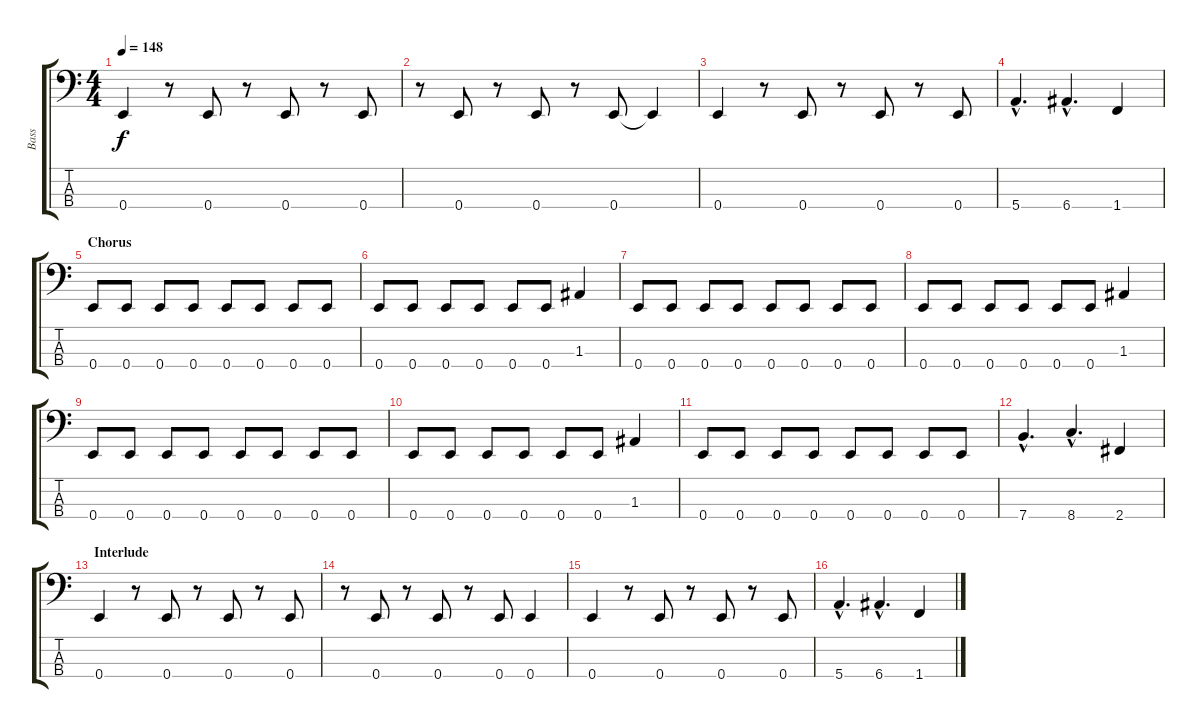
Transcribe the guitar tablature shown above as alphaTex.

\track ("Bass" "Bass") {instrument slapbass2}
\staff {score tabs}
\tuning (G2 D2 A1 E1) {hide}
\ts (4 4)
\tempo 148
\clef f4
\ks c
0.4.4{dy f} r.8 0.4.8 r.8 0.4.8 r.8 0.4.8 |
r.8 0.4.8 r.8 0.4.8 r.8 0.4.8 0.4{t}.4 |
0.4.4 r.8 0.4.8 r.8 0.4.8 r.8 0.4.8 |
5.4{hac}.4{d} 6.4{hac}.4{d} 1.4.4 |
\section ("" "Chorus")
0.4.8 0.4.8 0.4.8 0.4.8 0.4.8 0.4.8 0.4.8 0.4.8 |
0.4.8 0.4.8 0.4.8 0.4.8 0.4.8 0.4.8 1.3.4 |
0.4.8 0.4.8 0.4.8 0.4.8 0.4.8 0.4.8 0.4.8 0.4.8 |
0.4.8 0.4.8 0.4.8 0.4.8 0.4.8 0.4.8 1.3.4 |
0.4.8 0.4.8 0.4.8 0.4.8 0.4.8 0.4.8 0.4.8 0.4.8 |
0.4.8 0.4.8 0.4.8 0.4.8 0.4.8 0.4.8 1.3.4 |
0.4.8 0.4.8 0.4.8 0.4.8 0.4.8 0.4.8 0.4.8 0.4.8 |
7.4{hac}.4{d} 8.4{hac}.4{d} 2.4.4 |
\section ("" "Interlude")
0.4.4 r.8 0.4.8 r.8 0.4.8 r.8 0.4.8 |
r.8 0.4.8 r.8 0.4.8 r.8 0.4.8 0.4.4 |
0.4.4 r.8 0.4.8 r.8 0.4.8 r.8 0.4.8 |
5.4{hac}.4{d} 6.4{hac}.4{d} 1.4.4
